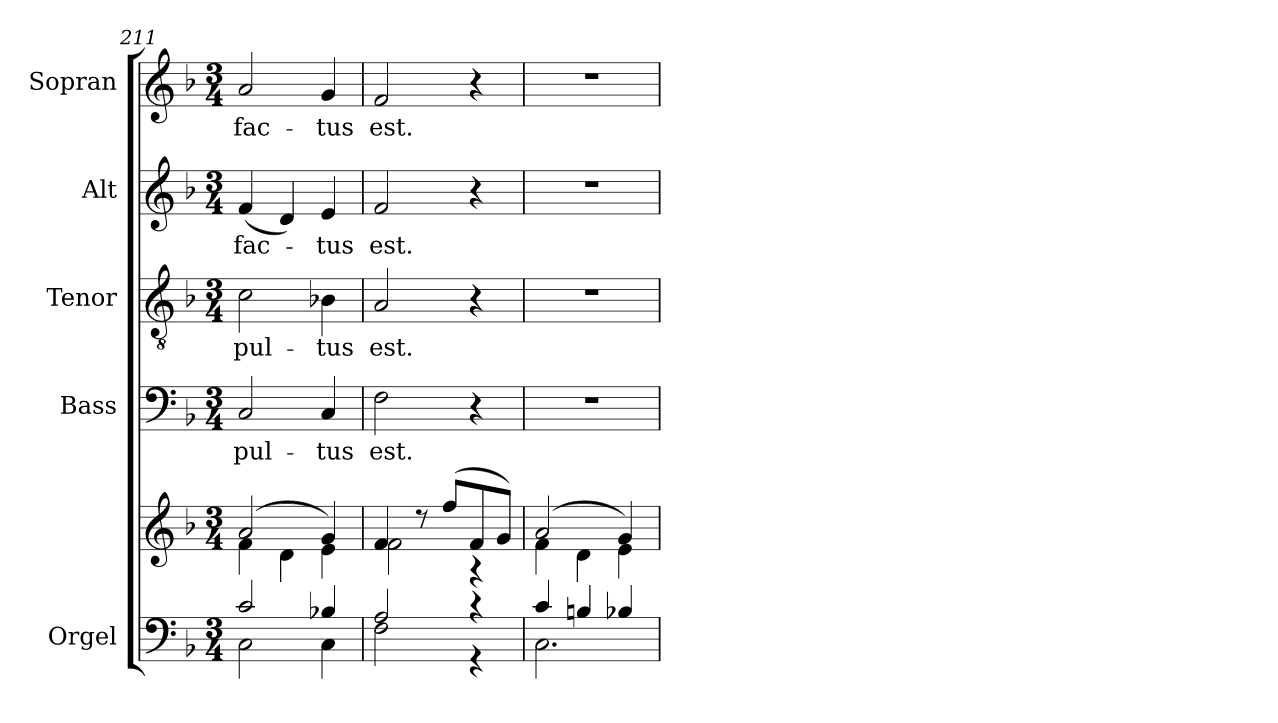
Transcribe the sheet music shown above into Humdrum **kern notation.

**kern	**kern	**kern	**text	**kern	**text	**kern	**text	**kern	**text
*part5	*part5	*part4	*part4	*part3	*part3	*part2	*part2	*part1	*part1
*staff6	*staff5	*staff4	*staff4	*staff3	*staff3	*staff2	*staff2	*staff1	*staff1
*I"Orgel	*	*I"Bass	*	*I"Tenor	*	*I"Alt	*	*I"Sopran	*
*I'Org.	*	*I'B.	*	*I'T.	*	*I'A.	*	*I'S.	*
*clefF4	*clefG2	*clefF4	*	*clefGv2	*	*clefG2	*	*clefG2	*
*k[b-]	*k[b-]	*k[b-]	*	*k[b-]	*	*k[b-]	*	*k[b-]	*
*F:	*F:	*F:	*	*F:	*	*F:	*	*F:	*
*M3/4	*M3/4	*M3/4	*	*M3/4	*	*M3/4	*	*M3/4	*
=211	=211	=211	=211	=211	=211	=211	=211	=211	=211
*^	*^	*	*	*	*	*	*	*	*
!	!	!	!	!	!LO:LY:b	!	!LO:LY:b	!	!LO:LY:b	!	!LO:LY:b
2c/	2C\	(2a/	4f\	2C/	-pul-	2c\	-pul-	(<4f/	-fac-	2a/	fac-
.	.	.	4d\	.	.	.	.	4d/)	.	.	.
!	!	!	!	!	!LO:LY:b	!	!LO:LY:b	!	!LO:LY:b	!	!LO:LY:b
4B-X/	4C\	4g/)	4e\	4C/	-tus	4B-X\	-tus	4e/	-tus	4g/	-tus
=212	=212	=212	=212	=212	=212	=212	=212	=212	=212	=212	=212
!	!	!	!	!	!LO:LY:b	!	!LO:LY:b	!	!LO:LY:b	!	!LO:LY:b
2A/	2F\	4f/	2f\	2F\	est.	2A/	est.	2f/	est.	2f/	est.
.	.	8r	.	.	.	.	.	.	.	.	.
.	.	(>8ff/L	.	.	.	.	.	.	.	.	.
4r	4r	8f/	4rA	4r	.	4r	.	4r	.	4r	.
.	.	8g/J)	.	.	.	.	.	.	.	.	.
=213	=213	=213	=213	=213	=213	=213	=213	=213	=213	=213	=213
4c/	2.C\	(2a/	4f\	2.r	.	2.r	.	2.r	.	2.r	.
4Bn/	.	.	4d\	.	.	.	.	.	.	.	.
4B-X/	.	4g/)	4e\	.	.	.	.	.	.	.	.
*v	*v	*	*	*	*	*	*	*	*	*	*
*	*v	*v	*	*	*	*	*	*	*	*
=	=	=	=	=	=	=	=	=	=
*-	*-	*-	*-	*-	*-	*-	*-	*-	*-
